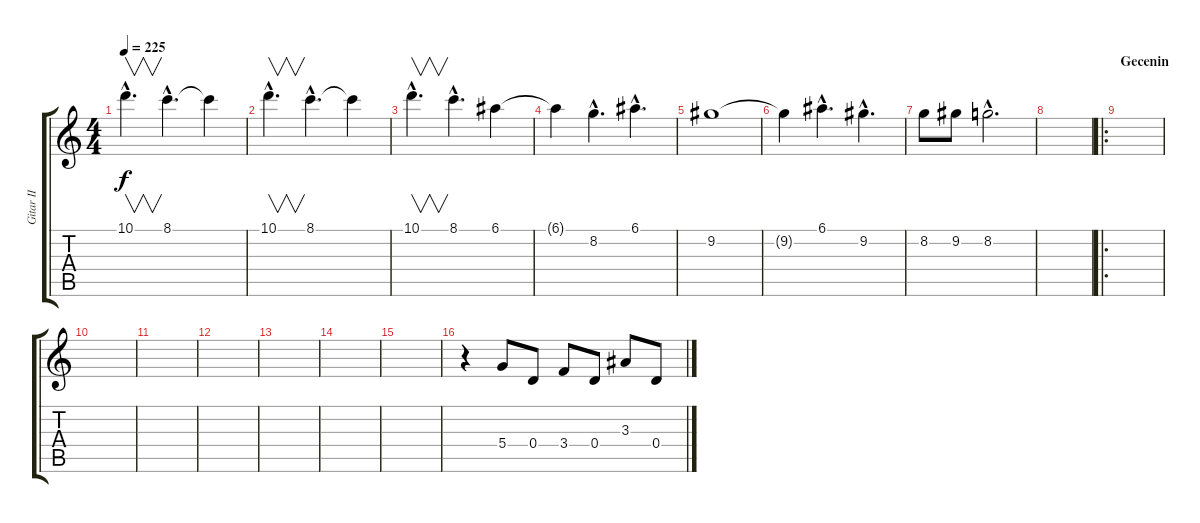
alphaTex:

\track ("Gitar II" "Gitar II") {instrument distortionguitar}
\staff {score tabs}
\tuning (E4 B3 G3 D3 A2 E2) {hide}
\ts (4 4)
\tempo 225
\clef g2
\ks c
10.1{hac}.4{v d dy f} 8.1{hac}.4{d} 8.1{t}.4 |
10.1{hac}.4{v d} 8.1{hac}.4{d} 8.1{t}.4 |
10.1{hac}.4{v d} 8.1{hac}.4{d} 6.1.4 |
6.1{t}.4 8.2{hac}.4{d} 6.1{hac}.4{d} |
9.2.1 |
9.2{t}.4 6.1{hac}.4{d} 9.2{hac}.4{d} |
8.2.8 9.2.8 8.2{hac}.2{d} |
|
\ro
\section ("" "Gecenin")
|
|
|
|
|
|
|
r.4 5.4.8 0.4.8 3.4.8 0.4.8 3.3.8 0.4.8
